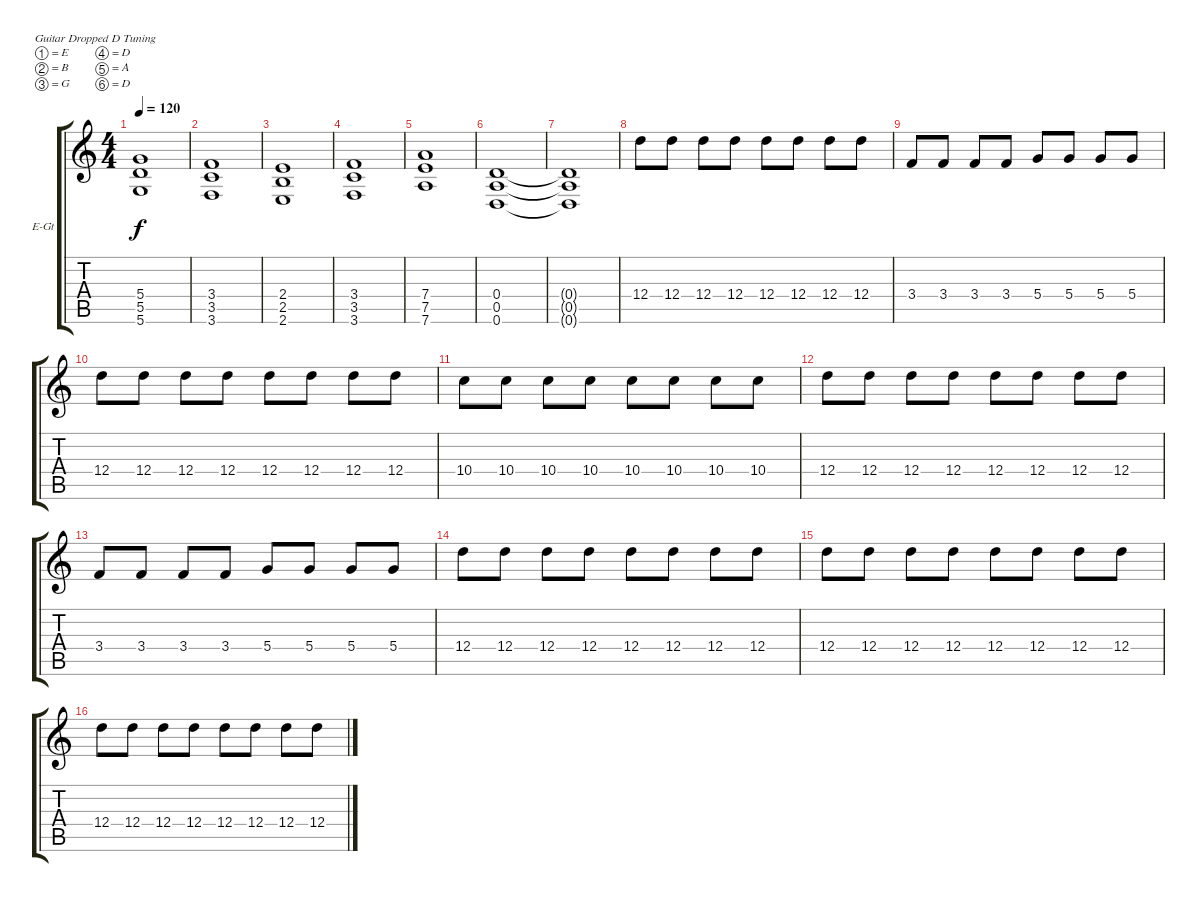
\bracketExtendMode groupsimilarinstruments
\firstSystemTrackNameOrientation horizontal
\otherSystemsTrackNameOrientation horizontal
\track ("Distortion-guitar (Paul)" "E-Gt") {instrument distortionguitar}
\staff {score tabs}
\tuning (E4 B3 G3 D3 A2 D2)
\ts (4 4)
\tempo 120
\clef g2
\ks c
(5.4 5.5 5.6).1{dy f} |
(3.4 3.5 3.6).1 |
(2.4 2.5 2.6).1 |
(3.4 3.5 3.6).1 |
(7.4 7.5 7.6).1 |
(0.4 0.5 0.6).1 |
(0.4{t} 0.5{t} 0.6{t}).1 |
12.4.8 12.4.8 12.4.8 12.4.8 12.4.8 12.4.8 12.4.8 12.4.8 |
3.4.8 3.4.8 3.4.8 3.4.8 5.4.8 5.4.8 5.4.8 5.4.8 |
12.4.8 12.4.8 12.4.8 12.4.8 12.4.8 12.4.8 12.4.8 12.4.8 |
10.4.8 10.4.8 10.4.8 10.4.8 10.4.8 10.4.8 10.4.8 10.4.8 |
12.4.8 12.4.8 12.4.8 12.4.8 12.4.8 12.4.8 12.4.8 12.4.8 |
3.4.8 3.4.8 3.4.8 3.4.8 5.4.8 5.4.8 5.4.8 5.4.8 |
12.4.8 12.4.8 12.4.8 12.4.8 12.4.8 12.4.8 12.4.8 12.4.8 |
12.4.8 12.4.8 12.4.8 12.4.8 12.4.8 12.4.8 12.4.8 12.4.8 |
12.4.8 12.4.8 12.4.8 12.4.8 12.4.8 12.4.8 12.4.8 12.4.8
